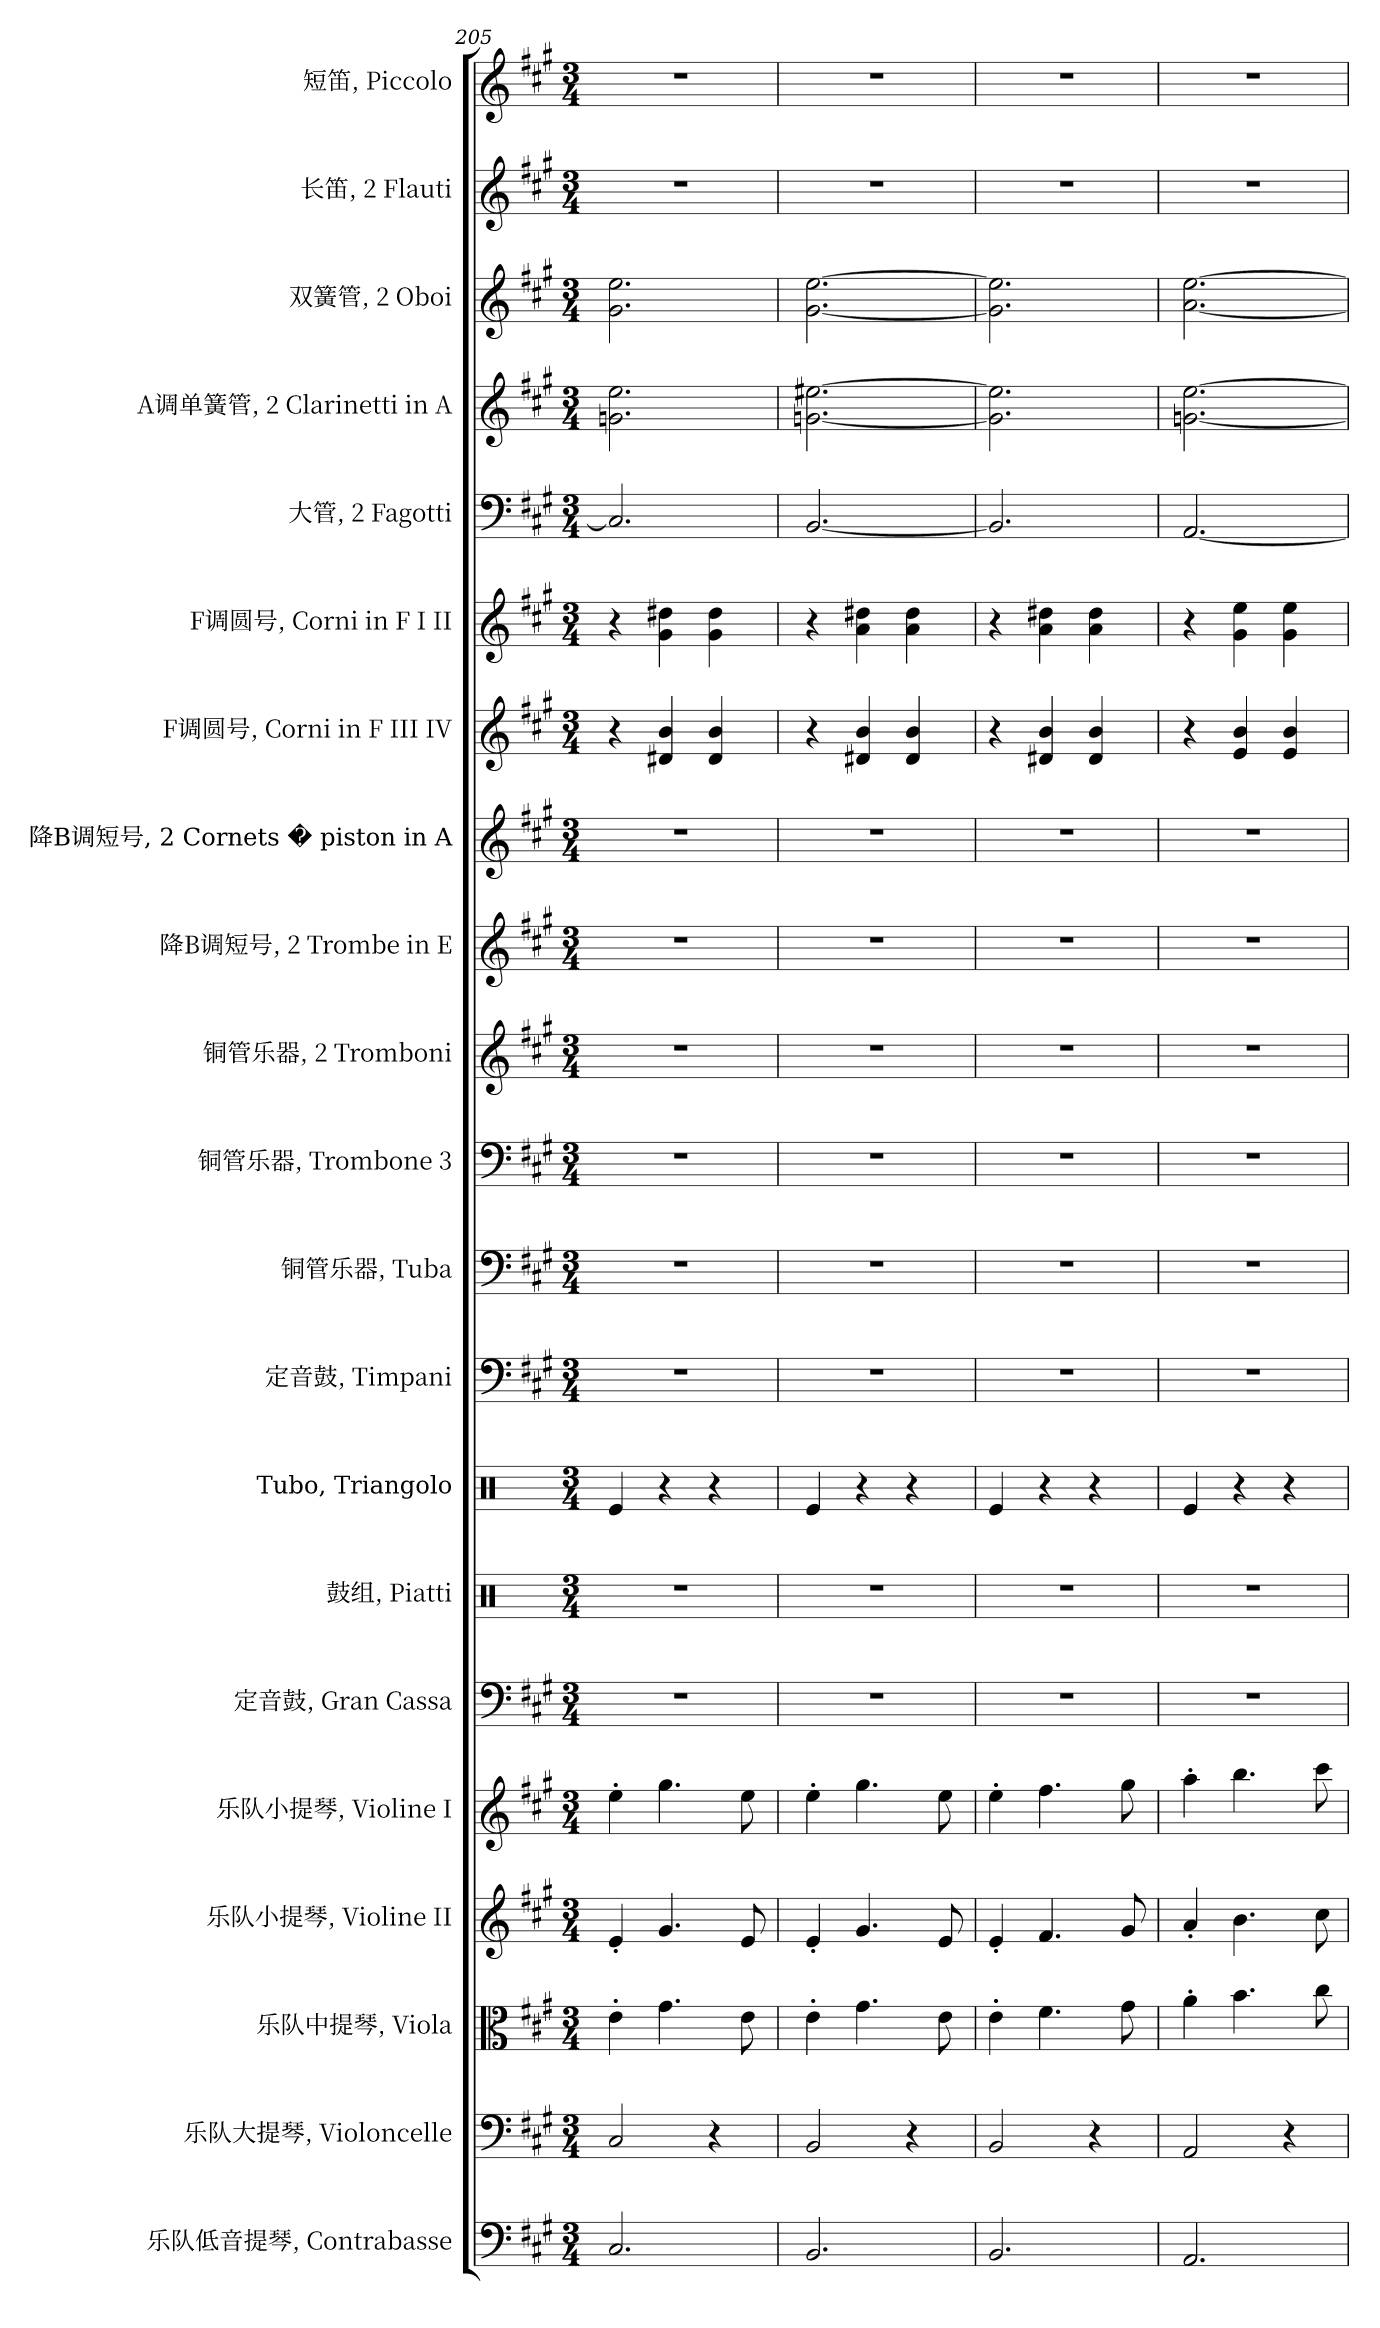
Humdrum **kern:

**kern	**kern	**kern	**kern	**kern	**kern	**kern	**kern	**kern	**kern	**kern	**kern	**kern	**kern	**kern	**kern	**kern	**kern	**kern	**kern	**kern
*part21	*part20	*part19	*part18	*part17	*part16	*part15	*part14	*part13	*part12	*part11	*part10	*part9	*part8	*part7	*part6	*part5	*part4	*part3	*part2	*part1
*staff21	*staff20	*staff19	*staff18	*staff17	*staff16	*staff15	*staff14	*staff13	*staff12	*staff11	*staff10	*staff9	*staff8	*staff7	*staff6	*staff5	*staff4	*staff3	*staff2	*staff1
*I"乐队低音提琴, Contrabasse	*I"乐队大提琴, Violoncelle	*I"乐队中提琴, Viola	*I"乐队小提琴, Violine II	*I"乐队小提琴, Violine I	*I"定音鼓, Gran Cassa	*I"鼓组, Piatti	*I"Tubo, Triangolo	*I"定音鼓, Timpani	*I"铜管乐器, Tuba	*I"铜管乐器, Trombone 3	*I"铜管乐器, 2 Tromboni	*I"降B调短号, 2 Trombe in E	*I"降B调短号, 2 Cornets � piston in A	*I"F调圆号, Corni in F III IV	*I"F调圆号, Corni in F I II	*I"大管, 2 Fagotti	*I"A调单簧管, 2 Clarinetti in A	*I"双簧管, 2 Oboi	*I"长笛, 2 Flauti	*I"短笛, Piccolo
*I'Cbs.	*	*	*	*	*	*	*I'Tu.	*I'Timp.	*	*	*	*	*I'B♭ Cnt.	*	*	*	*I'A Cl.	*I'Ob.	*I'Fl.	*I'Picc.
*clefF4	*clefF4	*clefC3	*clefG2	*clefG2	*clefF4	*clefX	*clefX	*clefF4	*clefF4	*clefF4	*clefG2	*clefG2	*clefG2	*clefG2	*clefG2	*clefF4	*clefG2	*clefG2	*clefG2	*clefG2
*ITrd7c12	*	*	*	*	*	*	*	*	*	*	*	*ITrd1c2	*ITrd1c2	*ITrd4c7	*ITrd4c7	*	*ITrd2c3	*	*	*ITrd-7c-12
*k[f#c#g#]	*k[f#c#g#]	*k[f#c#g#]	*k[f#c#g#]	*k[f#c#g#]	*k[f#c#g#]	*k[]	*k[]	*k[f#c#g#]	*k[f#c#g#]	*k[f#c#g#]	*k[f#c#g#]	*k[f#]	*k[f#]	*k[f#c#]	*k[f#c#]	*k[f#c#g#]	*k[f#c#g#d#a#e#]	*k[f#c#g#]	*k[f#c#g#]	*k[f#c#g#]
*M3/4	*M3/4	*M3/4	*M3/4	*M3/4	*M3/4	*M3/4	*M3/4	*M3/4	*M3/4	*M3/4	*M3/4	*M3/4	*M3/4	*M3/4	*M3/4	*M3/4	*M3/4	*M3/4	*M3/4	*M3/4
*MM200	*MM200	*MM200	*MM200	*MM200	*MM200	*MM200	*MM200	*MM200	*MM200	*MM200	*MM200	*MM200	*MM200	*MM200	*MM200	*MM200	*MM200	*MM200	*MM200	*MM200
=205	=205	=205	=205	=205	=205	=205	=205	=205	=205	=205	=205	=205	=205	=205	=205	=205	=205	=205	=205	=205
2.CC#/	2C#/	4e'\	4e'/	4ee'\	2.r	2.r	4Re/	2.r	2.r	2.r	2.r	2.r	2.r	4r	4r	2.C#/]	2.en\ 2.cc#\	2.g#\ 2.ee\	2.r	2.r
.	.	4.g#\	4.g#/	4.gg#\	.	.	4r	.	.	.	.	.	.	4G#X/ 4e/	4c#\ 4g#X\	.	.	.	.	.
.	4r	.	.	.	.	.	4r	.	.	.	.	.	.	4G#/ 4e/	4c#\ 4g#\	.	.	.	.	.
.	.	8e\	8e/	8ee\	.	.	.	.	.	.	.	.	.	.	.	.	.	.	.	.
!!LO:PB:g=z
=206	=206	=206	=206	=206	=206	=206	=206	=206	=206	=206	=206	=206	=206	=206	=206	=206	=206	=206	=206	=206
*	*	*	*	*	*	*	*	*	*	*	*	*	*	*	*	*	*	*	*	*MM200
2.BBB/	2BB/	4e'\	4e'/	4ee'\	2.r	2.r	4Re/	2.r	2.r	2.r	2.r	2.r	2.r	4r	4r	[2.BB/	[2.en\ [2.cc##X\	[2.g#\ [2.ee\	2.r	2.r
.	.	4.g#\	4.g#/	4.gg#\	.	.	4r	.	.	.	.	.	.	4G#X/ 4e/	4d\ 4g#X\	.	.	.	.	.
.	4r	.	.	.	.	.	4r	.	.	.	.	.	.	4G#/ 4e/	4d\ 4g#\	.	.	.	.	.
.	.	8e\	8e/	8ee\	.	.	.	.	.	.	.	.	.	.	.	.	.	.	.	.
=207	=207	=207	=207	=207	=207	=207	=207	=207	=207	=207	=207	=207	=207	=207	=207	=207	=207	=207	=207	=207
*	*	*	*	*	*	*	*	*	*	*	*	*	*	*	*	*	*	*	*	*MM200
2.BBB/	2BB/	4e'\	4e'/	4ee'\	2.r	2.r	4Re/	2.r	2.r	2.r	2.r	2.r	2.r	4r	4r	2.BB/]	2.e\] 2.cc##\]	2.g#\] 2.ee\]	2.r	2.r
.	.	4.f#\	4.f#/	4.ff#\	.	.	4r	.	.	.	.	.	.	4G#X/ 4e/	4d\ 4g#X\	.	.	.	.	.
.	4r	.	.	.	.	.	4r	.	.	.	.	.	.	4G#/ 4e/	4d\ 4g#\	.	.	.	.	.
.	.	8g#\	8g#/	8gg#\	.	.	.	.	.	.	.	.	.	.	.	.	.	.	.	.
=208	=208	=208	=208	=208	=208	=208	=208	=208	=208	=208	=208	=208	=208	=208	=208	=208	=208	=208	=208	=208
*	*	*	*	*	*	*	*	*	*	*	*	*	*	*	*	*	*	*	*	*MM200
2.AAA/	2AA/	4a'\	4a'/	4aa'\	2.r	2.r	4Re/	2.r	2.r	2.r	2.r	2.r	2.r	4r	4r	[2.AA/	[2.en\ [2.cc#\	[2.a\ [2.ee\	2.r	2.r
.	.	4.b\	4.b\	4.bb\	.	.	4r	.	.	.	.	.	.	4A/ 4e/	4c#\ 4a\	.	.	.	.	.
.	4r	.	.	.	.	.	4r	.	.	.	.	.	.	4A/ 4e/	4c#\ 4a\	.	.	.	.	.
.	.	8cc#\	8cc#\	8ccc#\	.	.	.	.	.	.	.	.	.	.	.	.	.	.	.	.
=	=	=	=	=	=	=	=	=	=	=	=	=	=	=	=	=	=	=	=	=
*-	*-	*-	*-	*-	*-	*-	*-	*-	*-	*-	*-	*-	*-	*-	*-	*-	*-	*-	*-	*-
